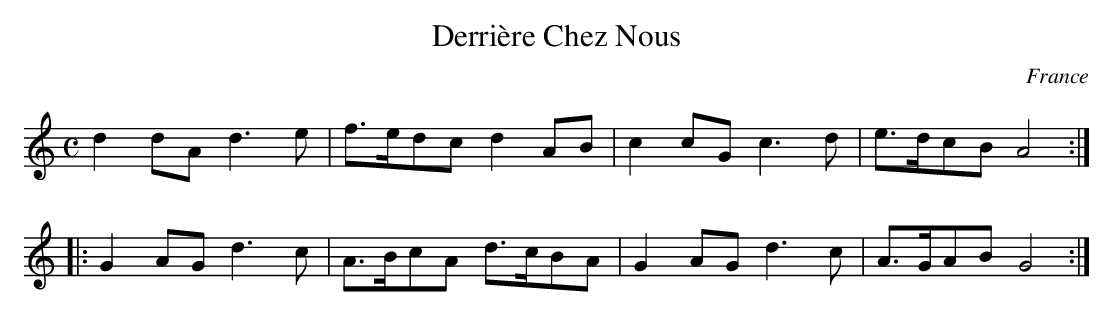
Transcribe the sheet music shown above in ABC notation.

X:1
T:Derrière Chez Nous
M:C
O:France
K:A min
d2dAd3e|f>edcd2AB|c2cGc3d|e>dcBA4::
G2AGd3c|A>BcA d>cBA|G2AGd3c|A>GABG4:|
